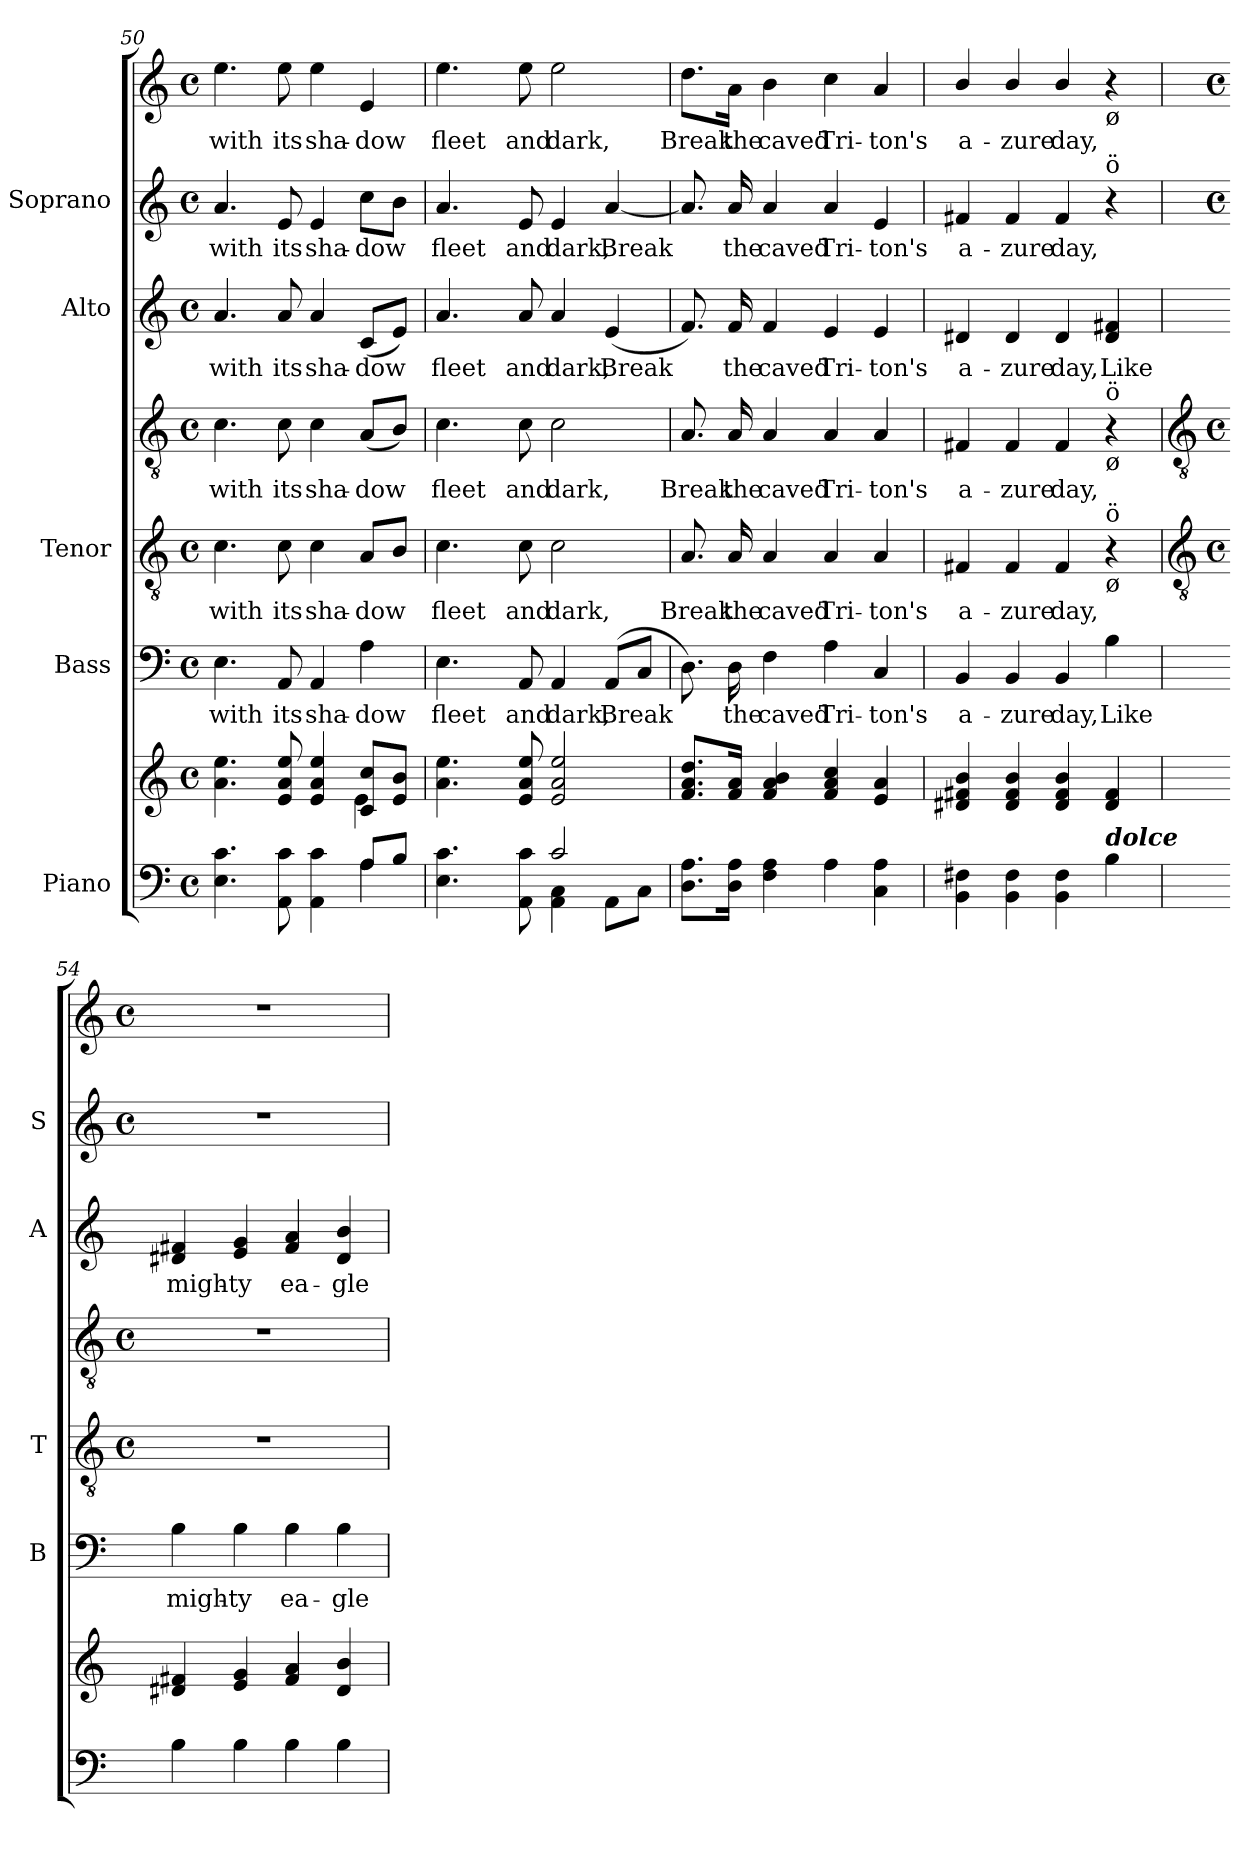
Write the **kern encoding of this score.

**kern	**kern	**kern	**text	**kern	**text	**kern	**text	**kern	**text	**kern	**text	**kern	**text
*part5	*part5	*part4	*part4	*part3	*part3	*part3	*part3	*part2	*part2	*part1	*part1	*part1	*part1
*staff8	*staff7	*staff6	*staff6	*staff5	*staff5	*staff4	*staff4	*staff3	*staff3	*staff2	*staff2	*staff1	*staff1
*I"Piano	*	*I"Bass	*	*I"Tenor	*	*	*	*I"Alto	*	*I"Soprano	*	*	*
*	*	*I'B	*	*I'T	*	*	*	*I'A	*	*I'S	*	*	*
!!LO:LB:g=z
*clefF4	*clefG2	*clefF4	*	*clefGv2	*	*clefGv2	*	*clefG2	*	*clefG2	*	*clefG2	*
*k[]	*k[]	*k[]	*	*k[]	*	*k[]	*	*k[]	*	*k[]	*	*k[]	*
*C:	*C:	*C:	*	*C:	*	*C:	*	*C:	*	*C:	*	*C:	*
*M4/4	*M4/4	*M4/4	*	*M4/4	*	*M4/4	*	*M4/4	*	*M4/4	*	*M4/4	*
*met(c)	*met(c)	*met(c)	*	*met(c)	*	*met(c)	*	*met(c)	*	*met(c)	*	*met(c)	*
=50	=50	=50	=50	=50	=50	=50	=50	=50	=50	=50	=50	=50	=50
*^	*^	*	*	*	*	*	*	*	*	*	*	*	*
!	!	!	!	!	!LO:LY:b	!	!LO:LY:b	!	!LO:LY:b	!	!LO:LY:b	!	!LO:LY:b	!	!LO:LY:b
2.ryy	4.E\ 4.c\	4.a 4.ee	2.ryy	4.E	with	4.c	with	4.c	with	4.a	with	4.a	with	4.ee	with
!	!	!	!	!	!LO:LY:b	!	!LO:LY:b	!	!LO:LY:b	!	!LO:LY:b	!	!LO:LY:b	!	!LO:LY:b
.	8AA\ 8c\	8e 8a 8ee	.	8AA	its	8c	its	8c	its	8a	its	8e	its	8ee	its
!	!	!	!	!	!LO:LY:b	!	!LO:LY:b	!	!LO:LY:b	!	!LO:LY:b	!	!LO:LY:b	!	!LO:LY:b
.	4AA\ 4c\	4e 4a 4ee	.	4AA	sha-	4c	sha-	4c	sha-	4a	sha-	4e	sha-	4ee	sha-
!	!	!	!	!	!LO:LY:b	!	!LO:LY:b	!	!LO:LY:b	!	!LO:LY:b	!	!LO:LY:b	!	!LO:LY:b
8A/L	4A\	8c 8ccL	4e\	4A	-dow	8AL	-dow	(<8AL	-dow	(<8cL	-dow	8ccL	-dow	4e	-dow
8B/J	.	8e 8bJ	.	.	.	8BJ	.	8BJ)	.	8eJ)	.	8bJ	.	.	.
=51	=51	=51	=51	=51	=51	=51	=51	=51	=51	=51	=51	=51	=51	=51	=51
!	!	!	!	!	!LO:LY:b	!	!LO:LY:b	!	!LO:LY:b	!	!LO:LY:b	!	!LO:LY:b	!	!LO:LY:b
2ryy	4.E\ 4.c\	4.a 4.ee	4ryy	4.E	fleet	4.c	fleet	4.c	fleet	4.a	fleet	4.a	fleet	4.ee	fleet
.	.	.	2.ryy	.	.	.	.	.	.	.	.	.	.	.	.
!	!	!	!	!	!LO:LY:b	!	!LO:LY:b	!	!LO:LY:b	!	!LO:LY:b	!	!LO:LY:b	!	!LO:LY:b
.	8AA\ 8c\	8e 8a 8ee	.	8AA	and	8c	and	8c	and	8a	and	8e	and	8ee	and
!	!	!	!	!	!LO:LY:b	!	!LO:LY:b	!	!LO:LY:b	!	!LO:LY:b	!	!LO:LY:b	!	!LO:LY:b
2c/	4AA\ 4C\	2e 2a 2ee	.	4AA	dark,	2c	dark,	2c	dark,	4a	dark,	4e	dark,	2ee	dark,
!	!	!	!	!	!LO:LY:b	!	!	!	!	!	!LO:LY:b	!	!LO:LY:b	!	!
.	8AA\L	.	.	(<8AAL	Break	.	.	.	.	(<4e	Break	[4a	Break	.	.
.	8C\J	.	.	8CJ	.	.	.	.	.	.	.	.	.	.	.
=52	=52	=52	=52	=52	=52	=52	=52	=52	=52	=52	=52	=52	=52	=52	=52
!	!	!	!	!	!	!	!LO:LY:b	!	!LO:LY:b	!	!	!	!	!	!LO:LY:b
*v	*v	*	*	*	*	*	*	*	*	*	*	*	*	*	*
8.D\ 8.A\L	8.f 8.a 8.ddL	2ryy	8.D)	.	8.A	Break	8.A	Break	8.f)	.	8.a]	.	8.dd\L	Break
!	!	!	!	!LO:LY:b	!	!LO:LY:b	!	!LO:LY:b	!	!LO:LY:b	!	!LO:LY:b	!	!LO:LY:b
16D\ 16A\J	16f 16aJ	.	16D	the	16A	the	16A	the	16f	the	16a	the	16a\Jk	the
!	!	!	!	!LO:LY:b	!	!LO:LY:b	!	!LO:LY:b	!	!LO:LY:b	!	!LO:LY:b	!	!LO:LY:b
4F\ 4A\	4f 4a 4b	.	4F	caved	4A	caved	4A	caved	4f	caved	4a	caved	4b	caved
!	!	!	!	!LO:LY:b	!	!LO:LY:b	!	!LO:LY:b	!	!LO:LY:b	!	!LO:LY:b	!	!LO:LY:b
4A\	4f 4a 4cc	4ryy	4A	Tri-	4A	Tri-	4A	Tri-	4e	Tri-	4a	Tri-	4cc	Tri-
!	!	!	!	!LO:LY:b	!	!LO:LY:b	!	!LO:LY:b	!	!LO:LY:b	!	!LO:LY:b	!	!LO:LY:b
4C\ 4A\	4e 4a	4ryy	4C	-ton's	4A	-ton's	4A	-ton's	4e	-ton's	4e	-ton's	4a	-ton's
=53	=53	=53	=53	=53	=53	=53	=53	=53	=53	=53	=53	=53	=53	=53
!	!	!	!	!LO:LY:b	!	!LO:LY:b	!	!LO:LY:b	!	!LO:LY:b	!	!LO:LY:b	!	!LO:LY:b
*	*v	*v	*	*	*	*	*	*	*	*	*	*	*	*
4BB\ 4F#X\	4d#X 4f#X 4b	4BB	a-	4F#X	a-	4F#X	a-	4d#X	a-	4f#X	a-	4b/	a-
!	!	!	!LO:LY:b	!	!LO:LY:b	!	!LO:LY:b	!	!LO:LY:b	!	!LO:LY:b	!	!LO:LY:b
4BB\ 4F#\	4d# 4f# 4b	4BB	-zure	4F#	-zure	4F#	-zure	4d#	-zure	4f#	-zure	4b/	-zure
!	!	!	!LO:LY:b	!	!LO:LY:b	!	!LO:LY:b	!	!LO:LY:b	!	!LO:LY:b	!	!LO:LY:b
4BB\ 4F#\	4d# 4f# 4b	4BB	day,	4F#	day,	4F#	day,	4d#	day,	4f#	day,	4b/	day,
!	!	!	!	!	!	!	!	!	!	!	!	!LO:TX:b:t=ø	!
!	!	!	!	!	!	!	!	!	!	!LO:TX:a:t=ö	!	!	!
!	!	!	!	!	!	!LO:TX:b:t=ø	!	!	!	!	!	!	!
!	!	!	!	!	!	!LO:TX:a:t=ö	!	!	!	!	!	!	!
!	!	!	!	!LO:TX:b:t=ø	!	!	!	!	!	!	!	!	!
!	!	!	!	!LO:TX:a:t=ö	!	!	!	!	!	!	!	!	!
!LO:TX:a:Bi:t=dolce	!	!	!	!	!	!	!	!	!	!	!	!	!
!	!	!	!LO:LY:b	!	!	!	!	!	!LO:LY:b	!	!	!	!
4B\	4d# 4f#	4B	Like	4r	.	4r	.	4d# 4f#X	Like	4r	.	4r	.
!!LO:LB:g=z
=54	=54	=54	=54	=54	=54	=54	=54	=54	=54	=54	=54	=54	=54
*	*	*	*	*clefGv2	*	*clefGv2	*	*	*	*	*	*	*
*	*	*	*	*k[]	*	*k[]	*	*	*	*k[]	*	*k[]	*
*	*	*	*	*C:	*	*C:	*	*	*	*C:	*	*C:	*
*	*	*	*	*M4/4	*	*M4/4	*	*	*	*M4/4	*	*M4/4	*
*	*	*	*	*met(c)	*	*met(c)	*	*	*	*met(c)	*	*met(c)	*
!	!	!	!LO:LY:b	!	!	!	!	!	!LO:LY:b	!	!	!	!
4B	4d#X 4f#X	4B	migh-	1r	.	1r	.	4d#X 4f#X	migh-	1r	.	1r	.
!	!	!	!LO:LY:b	!	!	!	!	!	!LO:LY:b	!	!	!	!
4B	4e 4g	4B	-ty	.	.	.	.	4e 4g	-ty	.	.	.	.
!	!	!	!LO:LY:b	!	!	!	!	!	!LO:LY:b	!	!	!	!
4B	4f# 4a	4B	ea-	.	.	.	.	4f# 4a	ea-	.	.	.	.
!	!	!	!LO:LY:b	!	!	!	!	!	!LO:LY:b	!	!	!	!
4B	4d# 4b	4B	-gle	.	.	.	.	4d# 4b	-gle	.	.	.	.
=	=	=	=	=	=	=	=	=	=	=	=	=	=
*-	*-	*-	*-	*-	*-	*-	*-	*-	*-	*-	*-	*-	*-
